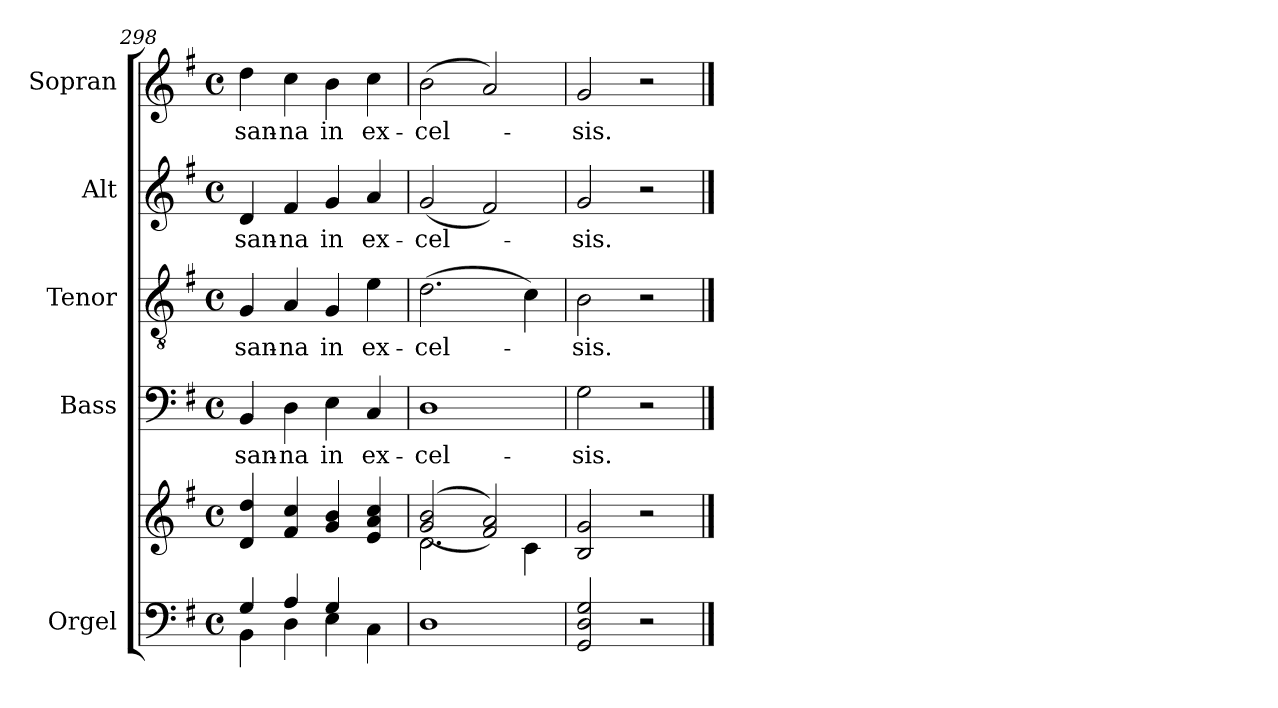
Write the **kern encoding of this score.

**kern	**kern	**kern	**text	**kern	**text	**kern	**text	**kern	**text
*part5	*part5	*part4	*part4	*part3	*part3	*part2	*part2	*part1	*part1
*staff6	*staff5	*staff4	*staff4	*staff3	*staff3	*staff2	*staff2	*staff1	*staff1
*I"Orgel	*	*I"Bass	*	*I"Tenor	*	*I"Alt	*	*I"Sopran	*
*I'Org.	*	*I'B.	*	*I'T.	*	*I'A.	*	*I'S.	*
*clefF4	*clefG2	*clefF4	*	*clefGv2	*	*clefG2	*	*clefG2	*
*k[f#]	*k[f#]	*k[f#]	*	*k[f#]	*	*k[f#]	*	*k[f#]	*
*G:	*G:	*G:	*	*G:	*	*G:	*	*G:	*
*M4/4	*M4/4	*M4/4	*	*M4/4	*	*M4/4	*	*M4/4	*
*met(c)	*met(c)	*met(c)	*	*met(c)	*	*met(c)	*	*met(c)	*
=298	=298	=298	=298	=298	=298	=298	=298	=298	=298
*^	*	*	*	*	*	*	*	*	*
4G/	4BB\	4d/ 4dd/	4BB/	-san-	4G/	-san-	4d/	-san-	4dd\	-san-
4A/	4D\	4f#/ 4cc/	4D\	-na	4A/	-na	4f#/	-na	4cc\	-na
4G/	4E\	4g/ 4b/	4E\	in	4G/	in	4g/	in	4b\	in
4ryy	4C\	4e/ 4a/ 4cc/	4C/	ex-	4e\	ex-	4a/	ex-	4cc\	ex-
*v	*v	*	*	*	*	*	*	*	*	*
=299	=299	=299	=299	=299	=299	=299	=299	=299	=299
*	*^	*	*	*	*	*	*	*	*
1D	(<(2g/ 2b/	2.d\	1D	-cel-	(2.d\	-cel-	(2g/	-cel-	(2b\	-cel-
.	2f#/ 2a/))	.	.	.	.	.	2f#/)	.	2a/)	.
.	.	4c\	.	.	4c\)	.	.	.	.	.
*	*v	*v	*	*	*	*	*	*	*	*
=300	=300	=300	=300	=300	=300	=300	=300	=300	=300
2GG/ 2D/ 2G/	2B/ 2g/	2G\	-sis.	2B\	-sis.	2g/	-sis.	2g/	-sis.
2r	2r	2r	.	2r	.	2r	.	2r	.
==	==	==	==	==	==	==	==	==	==
*-	*-	*-	*-	*-	*-	*-	*-	*-	*-
